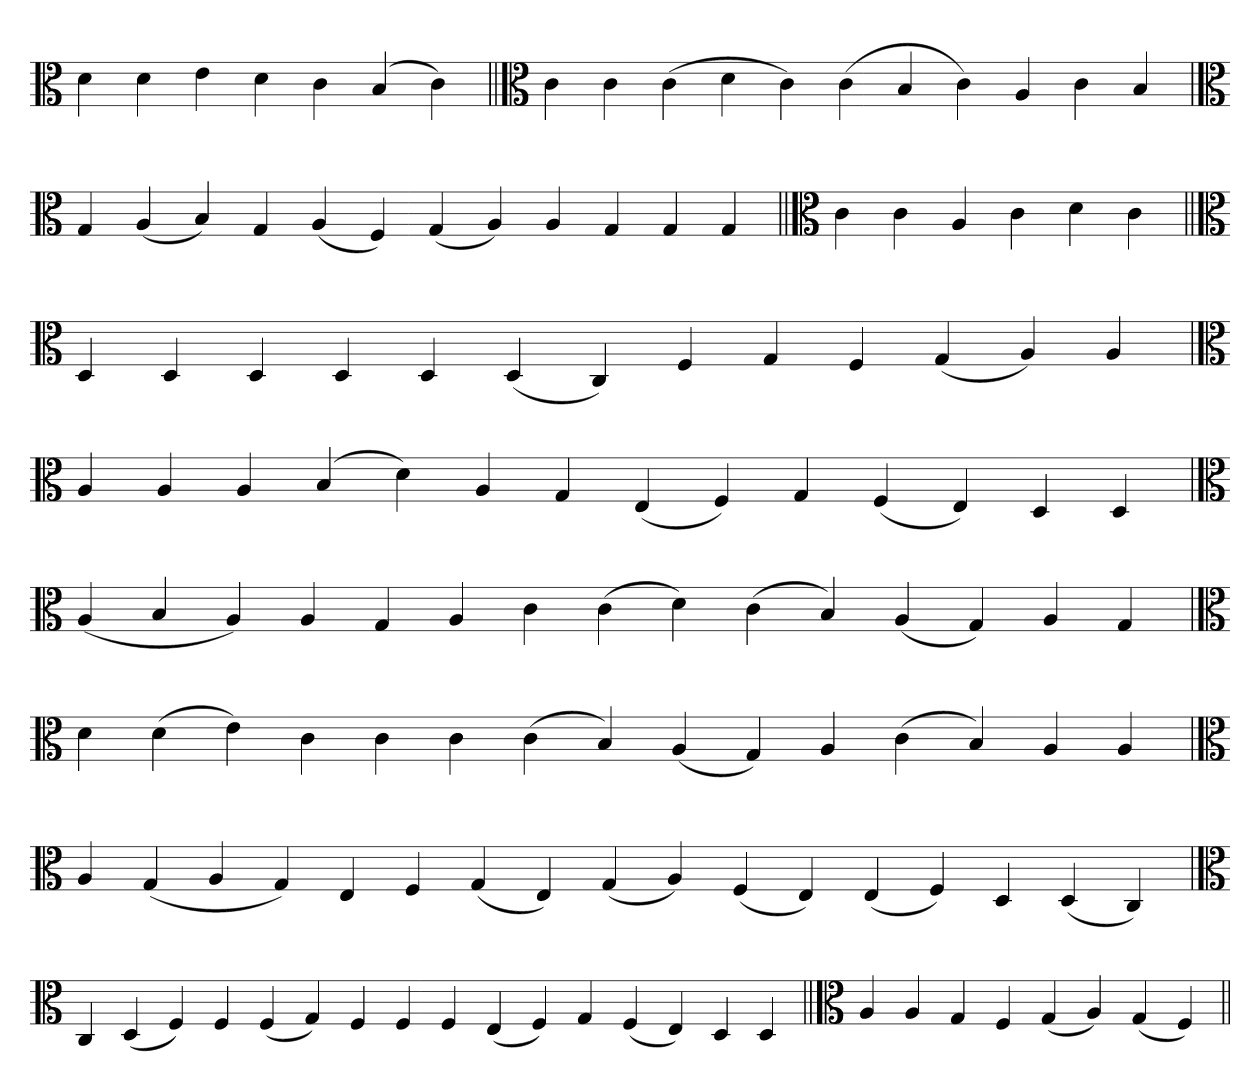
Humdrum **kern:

**kern
*part1
*staff1
*clefC3
=
4d
4d
4e
4d
4c
(4B
4c)
=||
*clefC3
4c
4c
(4c
4d
4c)
(4c
4B
4c)
4A
4c
4B
='
*clefC3
4G
(4A
4B)
4G
(4A
4F)
(4G
4A)
4A
4G
4G
4G
=||
*clefC3
4c
4c
4A
4c
4d
4c
=||
*clefC3
4D
4D
4D
4D
4D
(4D
4C)
4F
4G
4F
(4G
4A)
4A
=`
*clefC3
4A
4A
4A
(4B
4d)
4A
4G
(4E
4F)
4G
(4F
4E)
4D
4D
='
*clefC3
(4A
4B
4A)
4A
4G
4A
4c
(4c
4d)
(4c
4B)
(4A
4G)
4A
4G
='
*clefC3
4d
(4d
4e)
4c
4c
4c
(4c
4B)
(4A
4G)
4A
(4c
4B)
4A
4A
=
*clefC3
4A
(4G
4A
4G)
4E
4F
(4G
4E)
(4G
4A)
(4F
4E)
(4E
4F)
4D
(4D
4C)
='
*clefC3
4C
(4D
4F)
4F
(4F
4G)
4F
4F
4F
(4E
4F)
4G
(4F
4E)
4D
4D
=||
*clefC3
4A
4A
4G
4F
(4G
4A)
(4G
4F)
=||
*-
